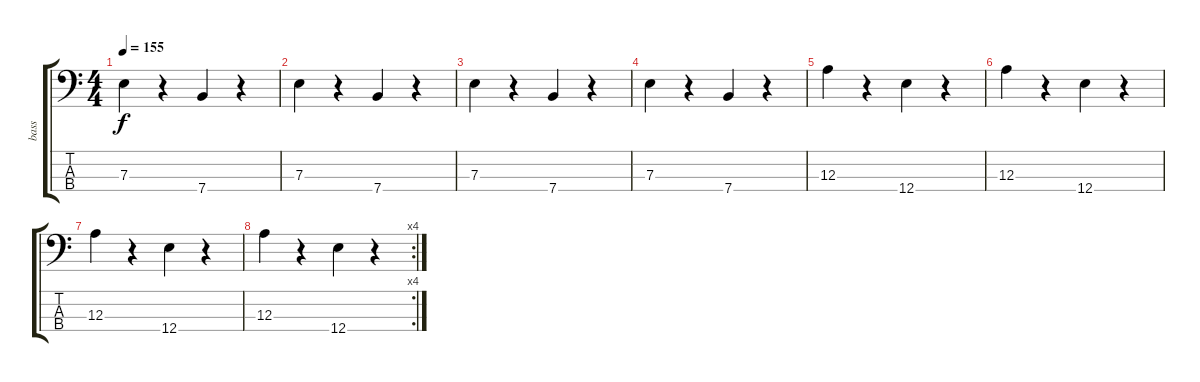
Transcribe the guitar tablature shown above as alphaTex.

\track ("bass" "bass") {instrument electricbassfinger}
\staff {score tabs}
\tuning (G2 D2 A1 E1) {hide}
\ts (4 4)
\tempo 155
\clef f4
\ks c
7.3.4{dy f} r.4 7.4.4 r.4 |
7.3.4 r.4 7.4.4 r.4 |
7.3.4 r.4 7.4.4 r.4 |
7.3.4 r.4 7.4.4 r.4 |
12.3.4 r.4 12.4.4 r.4 |
12.3.4 r.4 12.4.4 r.4 |
12.3.4 r.4 12.4.4 r.4 |
\rc 4
12.3.4 r.4 12.4.4 r.4
